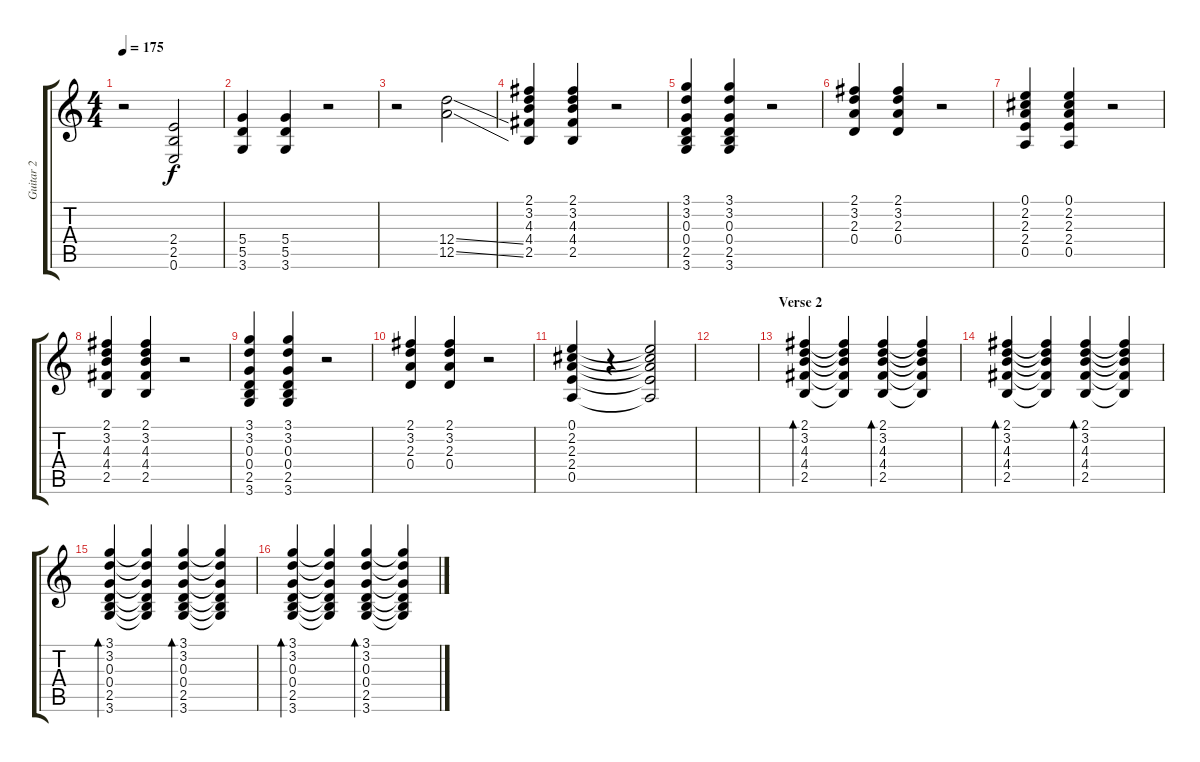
\track ("Guitar 2" "Guitar 2") {instrument distortionguitar}
\staff {score tabs}
\tuning (E4 B3 G3 D3 A2 E2) {hide}
\ts (4 4)
\tempo 175
\clef g2
\ks c
r.2{dy f} (2.4{t} 2.5{t} 0.6{t}).2 |
(5.4 5.5 3.6).4 (5.4 5.5 3.6).4 r.2 |
r.2 (12.4{ss} 12.5{ss}).2 |
(2.1 3.2 4.3 4.4 2.5).4 (2.1 3.2 4.3 4.4 2.5).4 r.2 |
(3.1 3.2 0.3 0.4 2.5 3.6).4 (3.1 3.2 0.3 0.4 2.5 3.6).4 r.2 |
(2.1 3.2 2.3 0.4).4 (2.1 3.2 2.3 0.4).4 r.2 |
(0.1 2.2 2.3 2.4 0.5).4 (0.1 2.2 2.3 2.4 0.5).4 r.2 |
(2.1 3.2 4.3 4.4 2.5).4 (2.1 3.2 4.3 4.4 2.5).4 r.2 |
(3.1 3.2 0.3 0.4 2.5 3.6).4 (3.1 3.2 0.3 0.4 2.5 3.6).4 r.2 |
(2.1 3.2 2.3 0.4).4 (2.1 3.2 2.3 0.4).4 r.2 |
(0.1 2.2 2.3 2.4 0.5).4 r.4 (0.1{t} 2.2{t} 2.3{t} 2.4{t} 0.5{t}).2 |
|
\section ("" "Verse 2")
(2.1 3.2 4.3 4.4 2.5).4{bd 60 instrument electricguitarjazz} (2.1{t} 3.2{t} 4.3{t} 4.4{t} 2.5{t}).4 (2.1 3.2 4.3 4.4 2.5).4{bd 60} (2.1{t} 3.2{t} 4.3{t} 4.4{t} 2.5{t}).4 |
(2.1 3.2 4.3 4.4 2.5).4{bd 60} (2.1{t} 3.2{t} 4.3{t} 4.4{t} 2.5{t}).4 (2.1 3.2 4.3 4.4 2.5).4{bd 60} (2.1{t} 3.2{t} 4.3{t} 4.4{t} 2.5{t}).4 |
(3.1 3.2 0.3 0.4 2.5 3.6).4{bd 60} (3.1{t} 3.2{t} 0.3{t} 0.4{t} 2.5{t} 3.6{t}).4 (3.1 3.2 0.3 0.4 2.5 3.6).4{bd 60} (3.1{t} 3.2{t} 0.3{t} 0.4{t} 2.5{t} 3.6{t}).4 |
(3.1 3.2 0.3 0.4 2.5 3.6).4{bd 60} (3.1{t} 3.2{t} 0.3{t} 0.4{t} 2.5{t} 3.6{t}).4 (3.1 3.2 0.3 0.4 2.5 3.6).4{bd 60} (3.1{t} 3.2{t} 0.3{t} 0.4{t} 2.5{t} 3.6{t}).4
